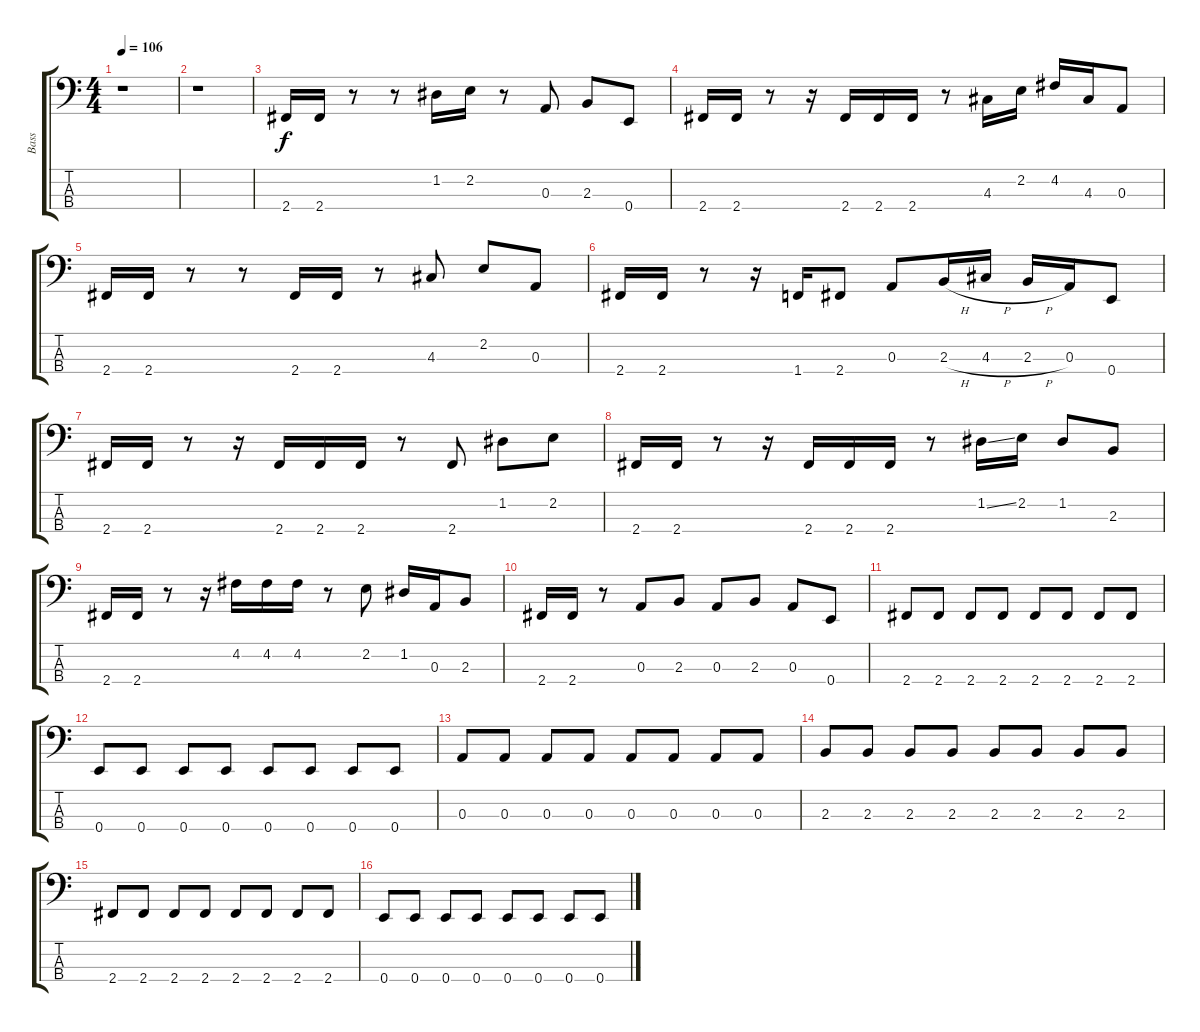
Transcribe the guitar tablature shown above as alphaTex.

\track ("Bass" "Bass") {instrument electricbassfinger}
\staff {score tabs}
\tuning (G2 D2 A1 E1) {hide}
\ts (4 4)
\tempo 106
\clef f4
\ks c
r.1{dy f} |
r.1 |
2.4.16 2.4.16 r.8 r.8 1.2.16 2.2.16 r.8 0.3.8 2.3.8 0.4.8 |
2.4.16 2.4.16 r.8 r.16 2.4.16 2.4.16 2.4.16 r.8 4.3.16 2.2.16 4.2.16 4.3.16 0.3.8 |
2.4.16 2.4.16 r.8 r.8 2.4.16 2.4.16 r.8 4.3.8 2.2.8 0.3.8 |
2.4.16 2.4.16 r.8 r.16 1.4.16 2.4.8 0.3.8 2.3{h}.16 4.3{h}.16 2.3{h}.16 0.3.16 0.4.8 |
2.4.16 2.4.16 r.8 r.16 2.4.16 2.4.16 2.4.16 r.8 2.4.8 1.2.8 2.2.8 |
2.4.16 2.4.16 r.8 r.16 2.4.16 2.4.16 2.4.16 r.8 1.2{ss}.16 2.2.16 1.2.8 2.3.8 |
2.4.16 2.4.16 r.8 r.16 4.2.16 4.2.16 4.2.16 r.8 2.2.8 1.2.16 0.3.16 2.3.8 |
2.4.16 2.4.16 r.8 0.3.8 2.3.8 0.3.8 2.3.8 0.3.8 0.4.8 |
2.4.8 2.4.8 2.4.8 2.4.8 2.4.8 2.4.8 2.4.8 2.4.8 |
0.4.8 0.4.8 0.4.8 0.4.8 0.4.8 0.4.8 0.4.8 0.4.8 |
0.3.8 0.3.8 0.3.8 0.3.8 0.3.8 0.3.8 0.3.8 0.3.8 |
2.3.8 2.3.8 2.3.8 2.3.8 2.3.8 2.3.8 2.3.8 2.3.8 |
2.4.8 2.4.8 2.4.8 2.4.8 2.4.8 2.4.8 2.4.8 2.4.8 |
0.4.8 0.4.8 0.4.8 0.4.8 0.4.8 0.4.8 0.4.8 0.4.8
